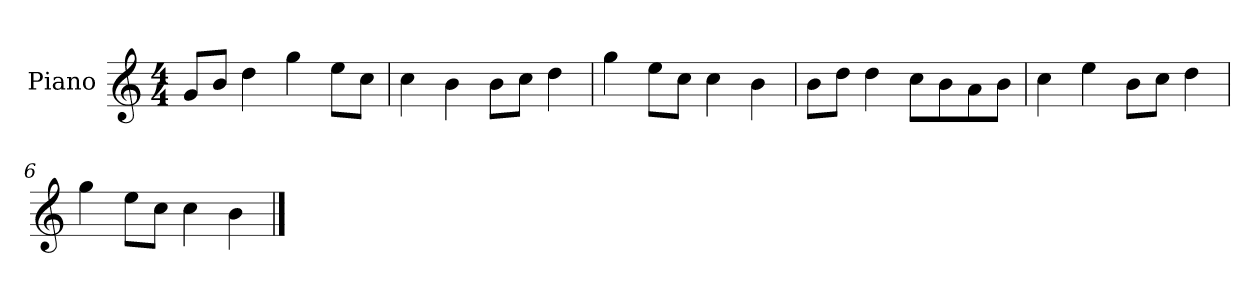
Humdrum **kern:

**kern
*part1
*staff1
*I"Piano
*I'P-no
*clefG2
*k[]
*M4/4
*MM90
=1
8g/L
8b/J
4dd\
4gg\
8ee\L
8cc\J
=2
4cc\
4b\
8b\L
8cc\J
4dd\
=3
4gg\
8ee\L
8cc\J
4cc\
4b\
=4
8b\L
8dd\J
4dd\
8cc\L
8b\
8a\
8b\J
=5
4cc\
4ee\
8b\L
8cc\J
4dd\
=6
4gg\
8ee\L
8cc\J
4cc\
4b\
==
*-
